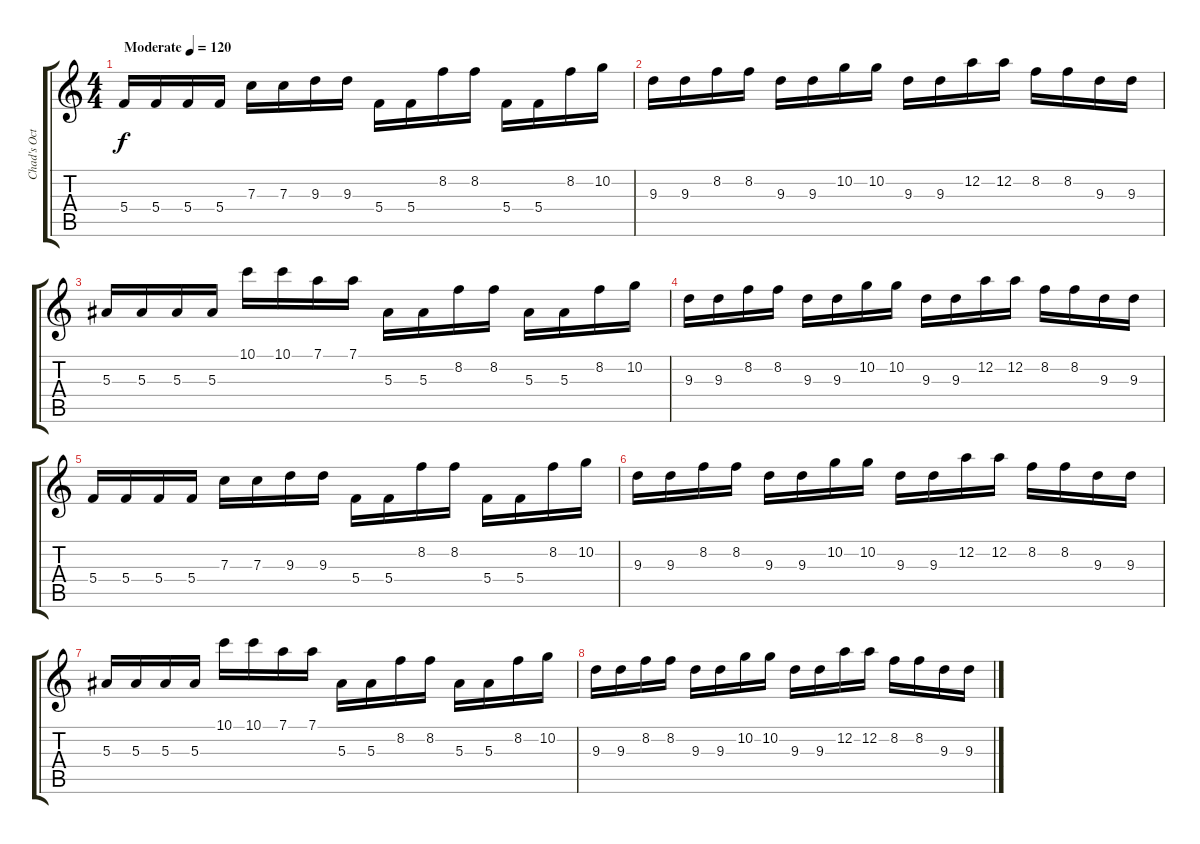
\track ("Chad's Octave Pedal" "Chad's Oct") {instrument overdrivenguitar}
\staff {score tabs}
\tuning (D4 A3 F3 C3 G2 D2) {hide}
\ts (4 4)
\tempo (120 "Moderate")
\clef g2
\ks c
5.4.16{dy f instrument overdrivenguitar} 5.4.16 5.4.16 5.4.16 7.3.16 7.3.16 9.3.16 9.3.16 5.4.16 5.4.16 8.2.16 8.2.16 5.4.16 5.4.16 8.2.16 10.2.16 |
9.3.16 9.3.16 8.2.16 8.2.16 9.3.16 9.3.16 10.2.16 10.2.16 9.3.16 9.3.16 12.2.16 12.2.16 8.2.16 8.2.16 9.3.16 9.3.16 |
5.3.16 5.3.16 5.3.16 5.3.16 10.1.16 10.1.16 7.1.16 7.1.16 5.3.16 5.3.16 8.2.16 8.2.16 5.3.16 5.3.16 8.2.16 10.2.16 |
9.3.16 9.3.16 8.2.16 8.2.16 9.3.16 9.3.16 10.2.16 10.2.16 9.3.16 9.3.16 12.2.16 12.2.16 8.2.16 8.2.16 9.3.16 9.3.16 |
5.4.16 5.4.16 5.4.16 5.4.16 7.3.16 7.3.16 9.3.16 9.3.16 5.4.16 5.4.16 8.2.16 8.2.16 5.4.16 5.4.16 8.2.16 10.2.16 |
9.3.16 9.3.16 8.2.16 8.2.16 9.3.16 9.3.16 10.2.16 10.2.16 9.3.16 9.3.16 12.2.16 12.2.16 8.2.16 8.2.16 9.3.16 9.3.16 |
5.3.16 5.3.16 5.3.16 5.3.16 10.1.16 10.1.16 7.1.16 7.1.16 5.3.16 5.3.16 8.2.16 8.2.16 5.3.16 5.3.16 8.2.16 10.2.16 |
9.3.16 9.3.16 8.2.16 8.2.16 9.3.16 9.3.16 10.2.16 10.2.16 9.3.16 9.3.16 12.2.16 12.2.16 8.2.16 8.2.16 9.3.16 9.3.16
